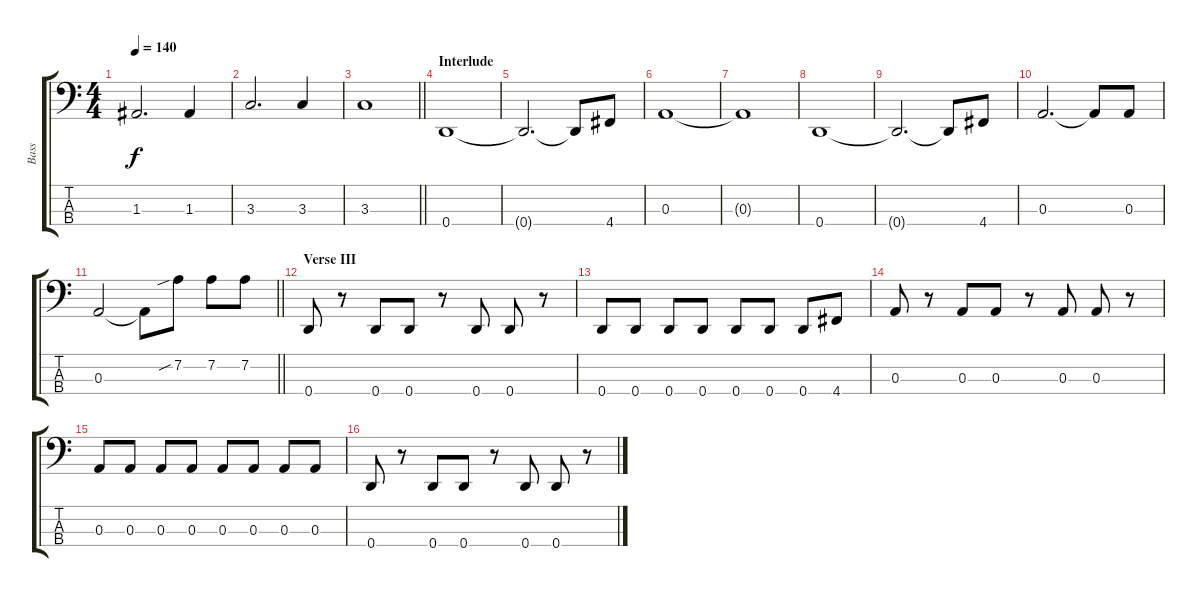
\track ("Bass" "Bass") {instrument electricbassfinger}
\staff {score tabs}
\tuning (G2 D2 A1 D1) {hide}
\ts (4 4)
\tempo 140
\clef f4
\ks c
1.3.2{d dy f} 1.3.4 |
3.3.2{d} 3.3.4 |
\barLineRight lightlight
3.3.1 |
\section ("" "Interlude")
0.4.1 |
0.4{t}.2{d} 0.4{t}.8 4.4.8 |
0.3.1 |
0.3{t}.1 |
0.4.1 |
0.4{t}.2{d} 0.4{t}.8 4.4.8 |
0.3.2{d} 0.3{t}.8 0.3.8 |
\barLineRight lightlight
0.3.2 0.3{t}.8 7.2{sib}.8 7.2.8 7.2.8 |
\section ("" "Verse III")
0.4.8 r.8 0.4.8 0.4.8 r.8 0.4.8 0.4.8 r.8 |
0.4.8 0.4.8 0.4.8 0.4.8 0.4.8 0.4.8 0.4.8 4.4.8 |
0.3.8 r.8 0.3.8 0.3.8 r.8 0.3.8 0.3.8 r.8 |
0.3.8 0.3.8 0.3.8 0.3.8 0.3.8 0.3.8 0.3.8 0.3.8 |
0.4.8 r.8 0.4.8 0.4.8 r.8 0.4.8 0.4.8 r.8
